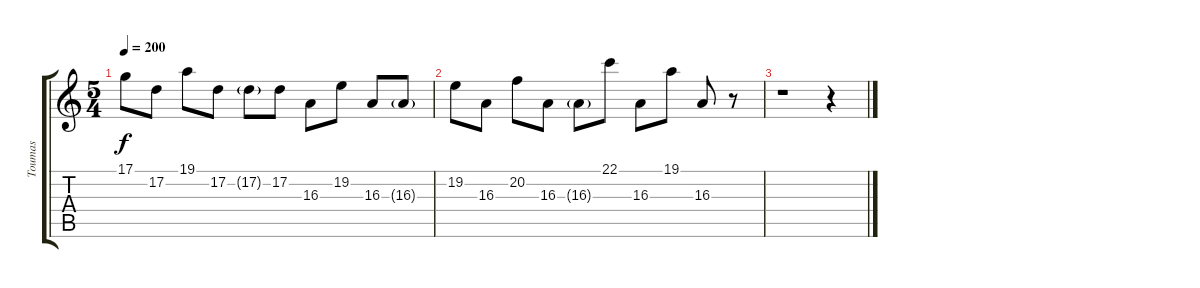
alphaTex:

\track ("Toumas" "Toumas") {instrument lead1square}
\staff {score tabs}
\tuning (D4 A3 F3 C3 G2 D2) {hide}
\ts (5 4)
\tempo 200
\clef g2
\ks c
17.1.8{dy f} 17.2.8 19.1.8 17.2.8 17.2{g}.8 17.2.8 16.3.8 19.2.8 16.3.8 16.3{g}.8 |
19.2.8 16.3.8 20.2.8 16.3.8 16.3{g}.8 22.1.8 16.3.8 19.1.8 16.3.8 r.8 |
r.1 r.4
